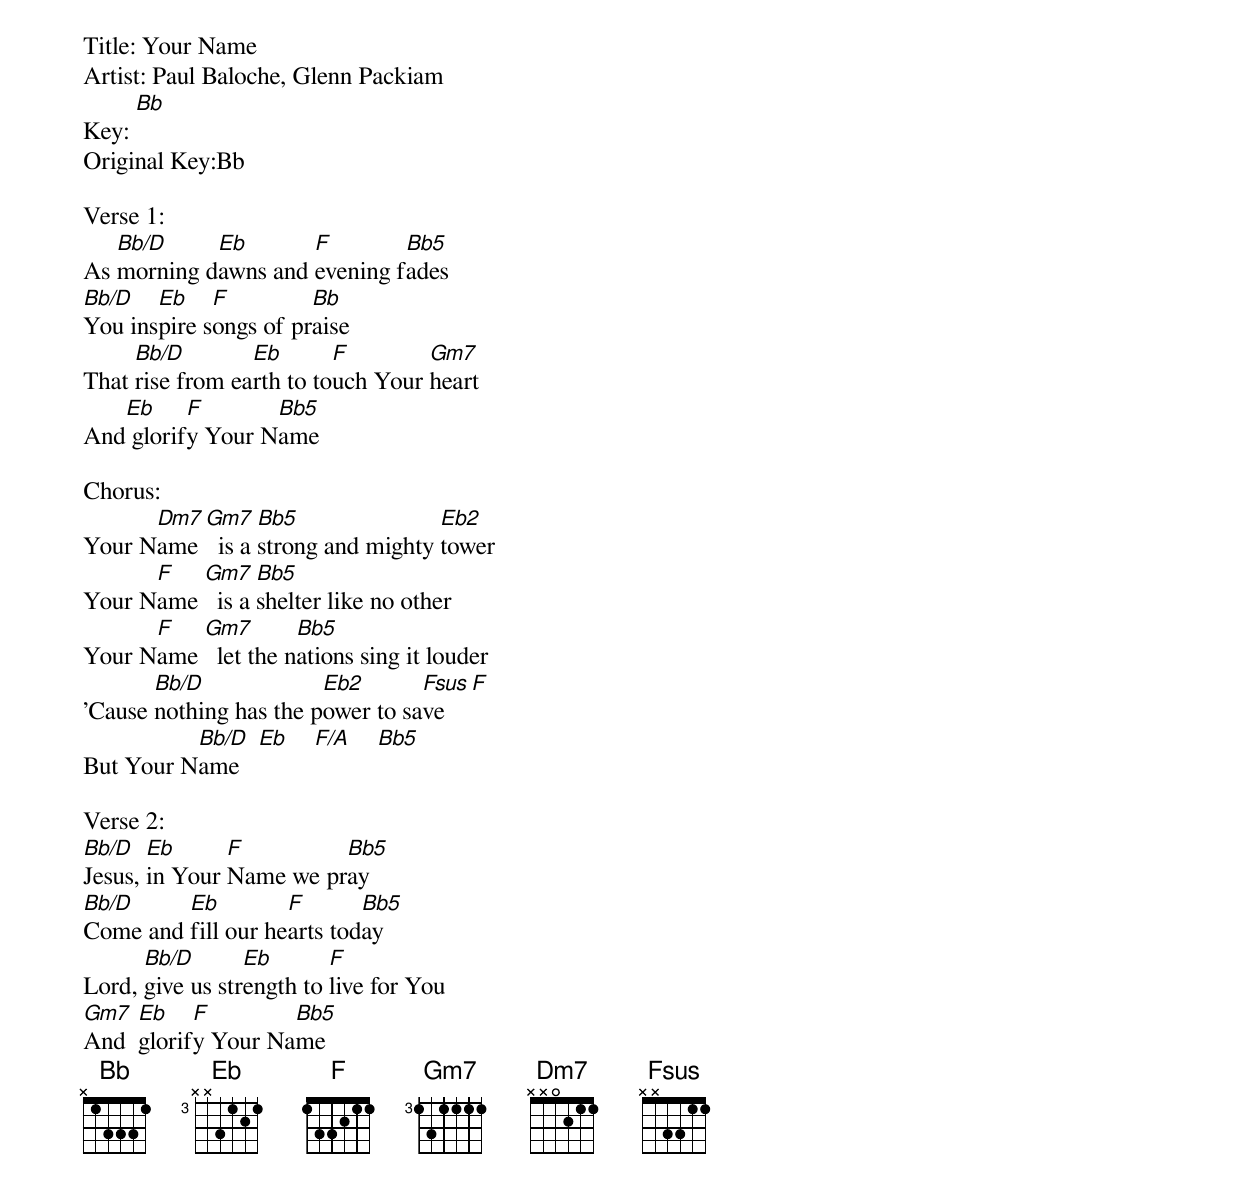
Title: Your Name
Artist: Paul Baloche, Glenn Packiam
Key: [Bb]
Original Key:Bb

Verse 1:
As [Bb/D]morning d[Eb]awns and [F]evening f[Bb5]ades
[Bb/D]You ins[Eb]pire s[F]ongs of pr[Bb]aise
That [Bb/D]rise from ea[Eb]rth to to[F]uch Your [Gm7]heart
And[Eb] glorif[F]y Your N[Bb5]ame

Chorus:
Your N[Dm7]ame [Gm7]  is a [Bb5]strong and mighty [Eb2]tower
Your N[F]ame [Gm7]  is a [Bb5]shelter like no other
Your N[F]ame [Gm7]  let the n[Bb5]ations sing it louder
'Cause [Bb/D]nothing has the p[Eb2]ower to sa[Fsus]ve    [F]
But Your N[Bb/D]ame   [Eb]    [F/A]    [Bb5]

Verse 2:
[Bb/D]Jesus, [Eb]in Your [F]Name we pr[Bb5]ay
[Bb/D]Come and [Eb]fill our he[F]arts tod[Bb5]ay
Lord, [Bb/D]give us str[Eb]ength to [F]live for You
[Gm7]And  [Eb]glorif[F]y Your Na[Bb5]me
